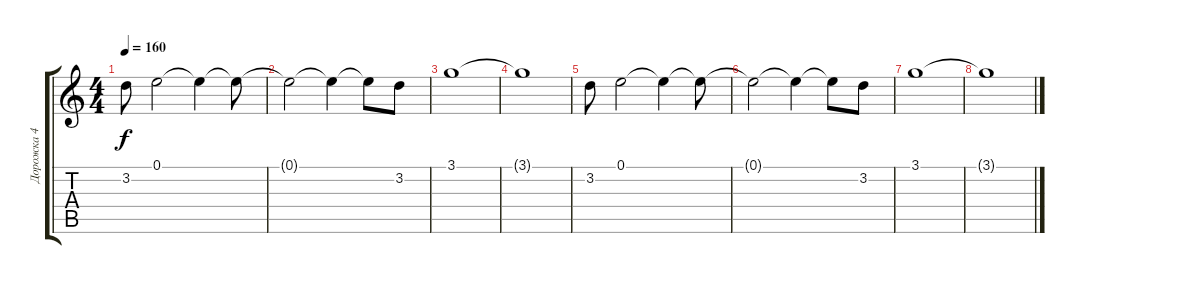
\track ("Дорожка 4" "Дорожка 4") {instrument distortionguitar}
\staff {score tabs}
\tuning (E4 B3 G3 D3 A2 E2) {hide}
\ts (4 4)
\tempo 160
\clef g2
\ks c
3.2.8{dy f} 0.1.2 0.1{t}.4 0.1{t}.8 |
0.1{t}.2 0.1{t}.4 0.1{t}.8 3.2.8 |
3.1.1 |
3.1{t}.1 |
3.2.8 0.1.2 0.1{t}.4 0.1{t}.8 |
0.1{t}.2 0.1{t}.4 0.1{t}.8 3.2.8 |
3.1.1 |
3.1{t}.1
